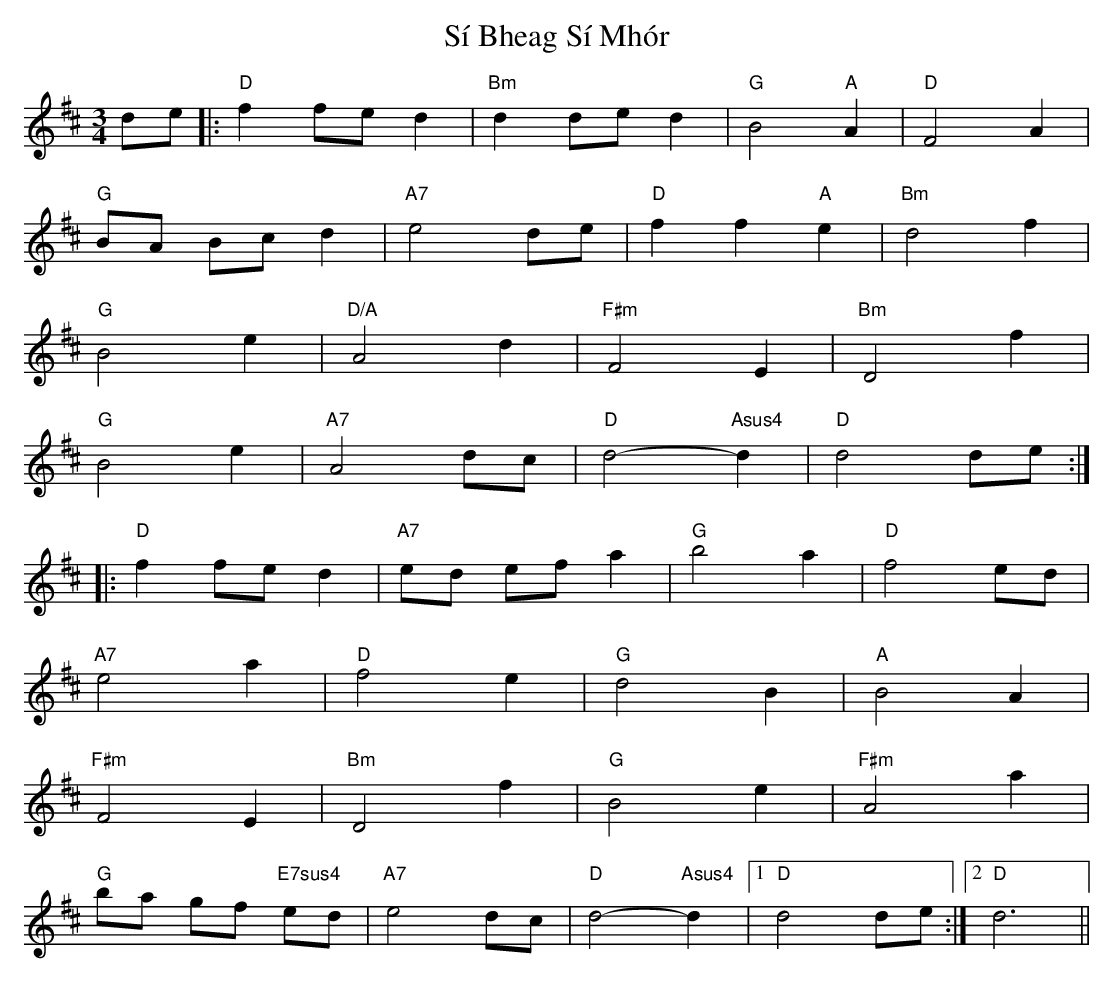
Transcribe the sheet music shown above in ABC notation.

X:1
T: Sí Bheag Sí Mhór
M: 3/4
L: 1/8
K: Dmaj
de|:"D"f2 fe d2|"Bm"d2 de d2|"G"B4 "A"A2|"D"F4 A2|
"G"BA Bc d2|"A7"e4 de|"D"f2 f2"A" e2|"Bm"d4 f2|
"G"B4 e2|"D/A"A4 d2|"F#m"F4 E2|"Bm"D4 f2|
"G"B4 e2|"A7"A4 dc|"D"d4-"Asus4" d2|"D"d4 de:|
|:"D"f2 fe d2|"A7"ed ef a2|"G"b4 a2|"D"f4 ed|
"A7"e4 a2|"D"f4 e2|"G"d4 B2|"A"B4 A2|
"F#m"F4 E2|"Bm"D4 f2|"G"B4 e2|"F#m"A4 a2|
"G"ba gf "E7sus4"ed|"A7"e4 dc|"D"d4-"Asus4" d2 |1 "D"d4 de:|2 "D"d6||
